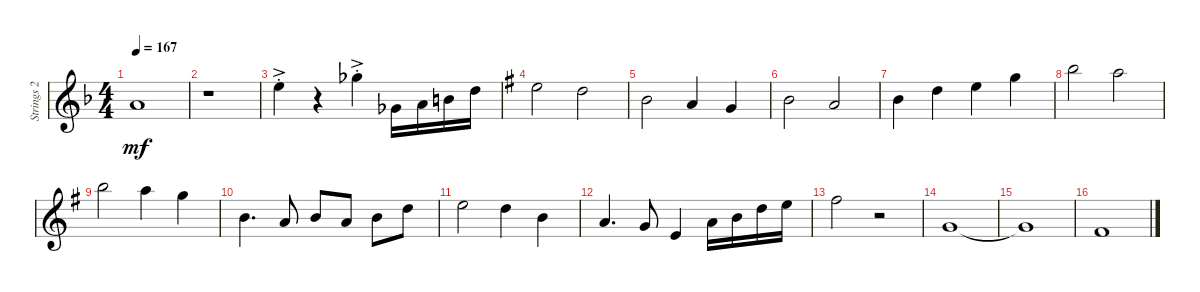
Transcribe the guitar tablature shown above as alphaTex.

\track ("Strings 2" "Strings 2") {instrument voiceoohs}
\staff {score}
\tuning (E4 B3 G3 D3 A2 E2 B1) {hide}
\ts (4 4)
\tempo 167
\clef g2
\ks dminor
5.1{t}.1{dy mf} |
r.1 |
12.1{ac st}.4 r.4 14.1{ac st}.4 2.1.16 5.1.16 7.1.16 10.1.16 |
\ks eminor
12.1.2 10.1.2 |
7.1.2 5.1.4 3.1.4 |
7.1.2 5.1.2 |
7.1.4 10.1.4 12.1.4 15.1.4 |
19.1.2 17.1.2 |
19.1.2 17.1.4 15.1.4 |
7.1.4{d} 5.1.8 7.1.8 5.1.8 7.1.8 10.1.8 |
12.1.2 10.1.4 7.1.4 |
5.1.4{d} 3.1.8 0.1.4 5.1.16 7.1.16 10.1.16 12.1.16 |
14.1.2 r.2 |
3.1.1 |
3.1{t}.1 |
2.1.1
